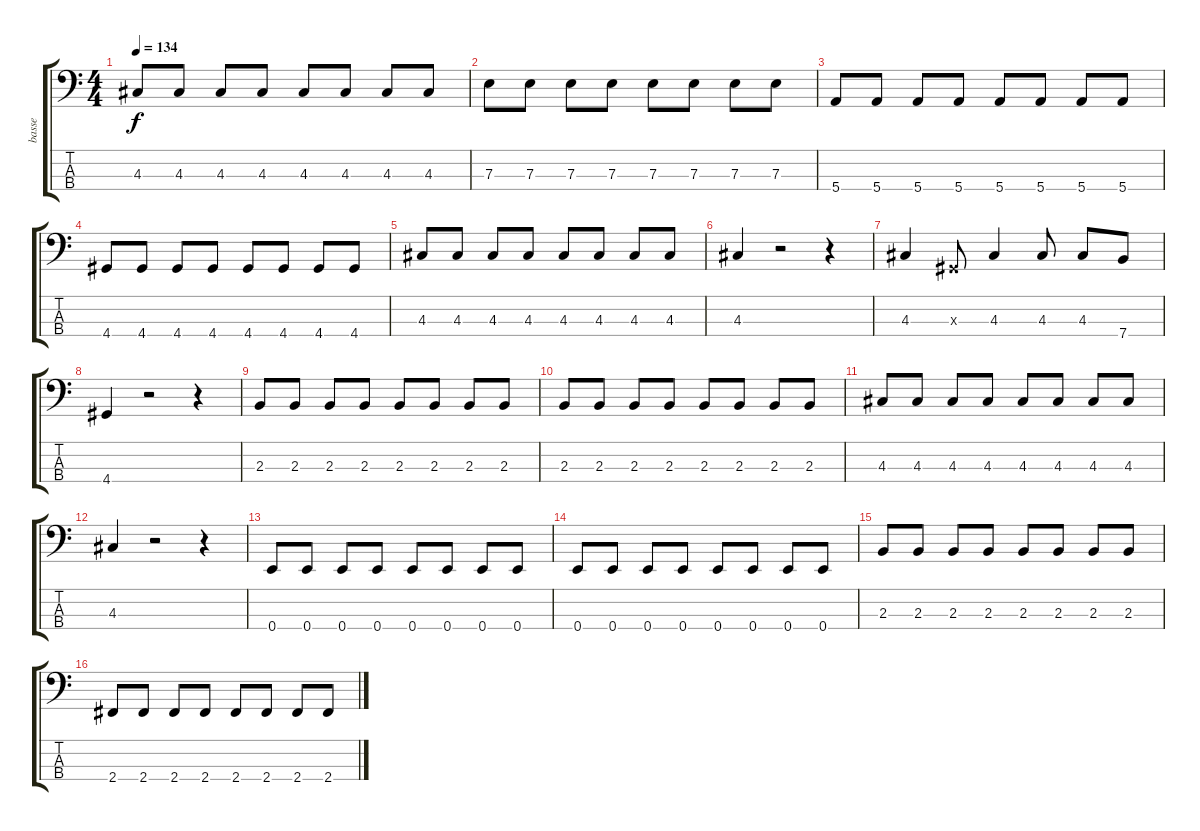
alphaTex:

\track ("basse" "basse") {instrument electricbasspick}
\staff {score tabs}
\tuning (G2 D2 A1 E1) {hide}
\ts (4 4)
\tempo 134
\clef f4
\ks c
4.3.8{dy f} 4.3.8 4.3.8 4.3.8 4.3.8 4.3.8 4.3.8 4.3.8 |
7.3.8 7.3.8 7.3.8 7.3.8 7.3.8 7.3.8 7.3.8 7.3.8 |
5.4.8 5.4.8 5.4.8 5.4.8 5.4.8 5.4.8 5.4.8 5.4.8 |
4.4.8 4.4.8 4.4.8 4.4.8 4.4.8 4.4.8 4.4.8 4.4.8 |
4.3.8 4.3.8 4.3.8 4.3.8 4.3.8 4.3.8 4.3.8 4.3.8 |
4.3.4 r.2 r.4 |
4.3.4 -1.3{x}.8 4.3.4 4.3.8 4.3.8 7.4.8 |
4.4.4 r.2 r.4 |
2.3.8 2.3.8 2.3.8 2.3.8 2.3.8 2.3.8 2.3.8 2.3.8 |
2.3.8 2.3.8 2.3.8 2.3.8 2.3.8 2.3.8 2.3.8 2.3.8 |
4.3.8 4.3.8 4.3.8 4.3.8 4.3.8 4.3.8 4.3.8 4.3.8 |
4.3.4 r.2 r.4 |
0.4.8 0.4.8 0.4.8 0.4.8 0.4.8 0.4.8 0.4.8 0.4.8 |
0.4.8 0.4.8 0.4.8 0.4.8 0.4.8 0.4.8 0.4.8 0.4.8 |
2.3.8 2.3.8 2.3.8 2.3.8 2.3.8 2.3.8 2.3.8 2.3.8 |
2.4.8 2.4.8 2.4.8 2.4.8 2.4.8 2.4.8 2.4.8 2.4.8
